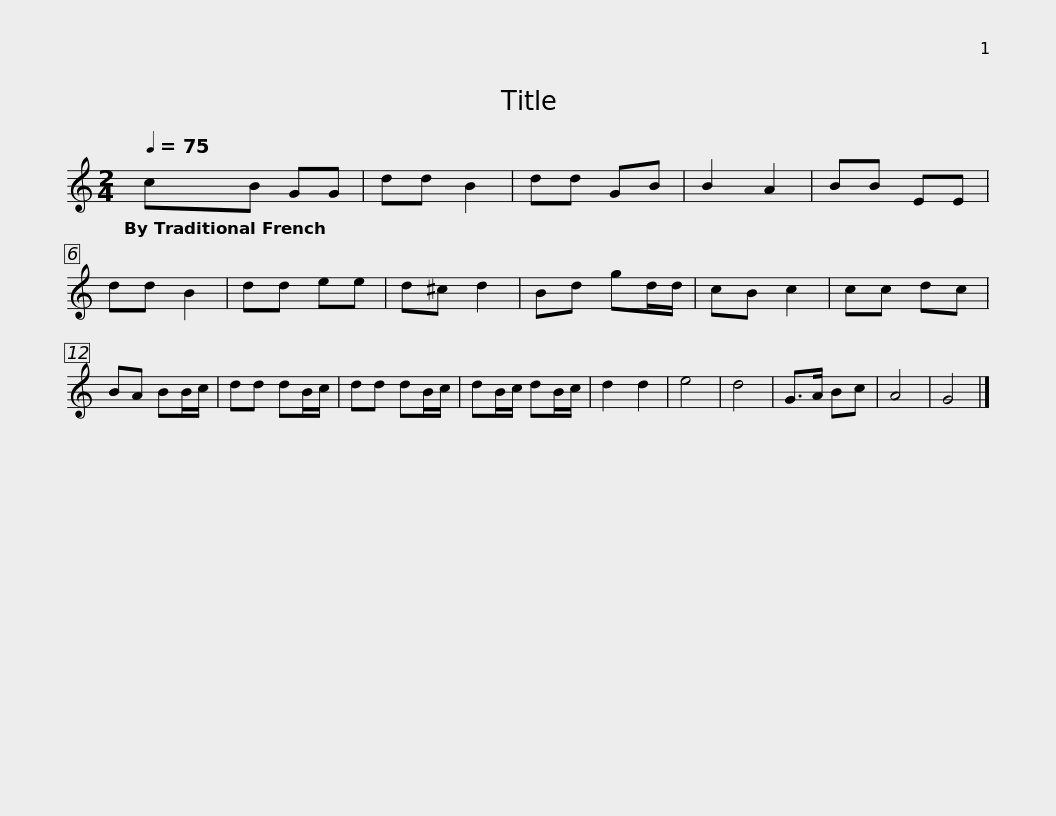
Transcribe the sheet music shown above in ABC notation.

X:1
L:1/8
Q:1/4=75
M:2/4
I:linebreak $
K:C
V:1 treble
V:1
 cB GG | dd B2 | dd GB | B2 A2 | BB EE | %5
 dd B2 | dd ee | d^c d2 | Bd gd/d/ | cB c2 | %10
 cc dc |$ BA BB/c/ | dd dB/c/ | dd dB/c/ | dB/c/ dB/c/ | %15
 d2 d2 | e4 | d4 | G>A Bc | A4 | %20
 G4 |] %21
